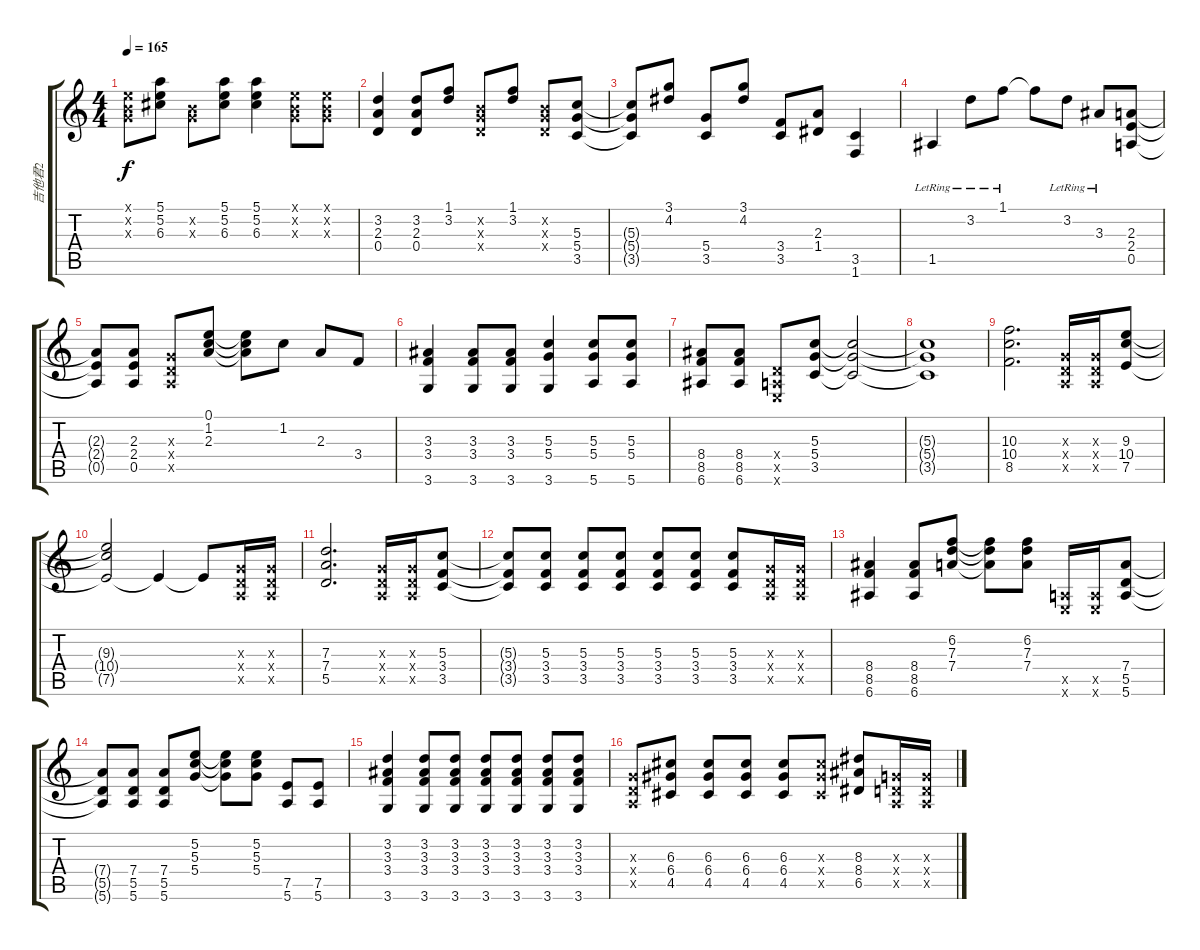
\track ("吉他君2" "吉他君2") {instrument acousticguitarsteel}
\staff {score tabs}
\tuning (E4 B3 G3 D3 A2 E2) {hide}
\ts (4 4)
\tempo 165
\clef g2
\ks c
(0.1{x} 0.2{x} 0.3{x}).8{dy f} (5.1 5.2 6.3).8 (0.2{x} 0.3{x}).8 (5.1 5.2 6.3).8 (5.1 5.2 6.3).4 (0.1{x} 0.2{x} 0.3{x}).8 (0.1{x} 0.2{x} 0.3{x}).8 |
(3.2 2.3 0.4).4 (3.2 2.3 0.4).8 (1.1 3.2).8 (0.2{x} 0.3{x} 0.4{x}).8 (1.1 3.2).8 (0.2{x} 0.3{x} 0.4{x}).8 (5.3 5.4 3.5).8 |
(5.3{t} 5.4{t} 3.5{t}).8 (3.1 4.2).8 (5.4 3.5).8 (3.1 4.2).8 (3.4 3.5).8 (2.3 1.4).8 (3.5 1.6).4 |
1.5{lr}.4 3.2{lr}.8 1.1{lr}.8 1.1{t}.8 3.2{lr}.8 3.3{lr}.8 (2.3 2.4 0.5).8 |
(2.3{t} 2.4{t} 0.5{t}).8 (2.3 2.4 0.5).8 (0.3{x} 0.4{x} 0.5{x}).8 (0.1 1.2 2.3).8 (0.1{t} 1.2{t} 2.3{t}).8 1.2.8 2.3.8 3.4.8 |
(3.3 3.4 3.6).4 (3.3 3.4 3.6).8 (3.3 3.4 3.6).8 (5.3 5.4 3.6).4 (5.3 5.4 5.6).8 (5.3 5.4 5.6).8 |
(8.4 8.5 6.6).8 (8.4 8.5 6.6).8 (0.4{x} 0.5{x} 0.6{x}).8 (5.3 5.4 3.5).8 (5.3{t} 5.4{t} 3.5{t}).2 |
(5.3{t} 5.4{t} 3.5{t}).1 |
(10.3 10.4 8.5).2{d} (0.3{x} 0.4{x} 0.5{x}).16 (0.3{x} 0.4{x} 0.5{x}).16 (9.3 10.4 7.5).8 |
(9.3{t} 10.4{t} 7.5{t}).2 7.5{t}.4 7.5{t}.8 (0.3{x} 0.4{x} 0.5{x}).16 (0.3{x} 0.4{x} 0.5{x}).16 |
(7.3 7.4 5.5).2{d} (0.3{x} 0.4{x} 0.5{x}).16 (0.3{x} 0.4{x} 0.5{x}).16 (5.3 3.4 3.5).8 |
(5.3{t} 3.4{t} 3.5{t}).8 (5.3 3.4 3.5).8 (5.3 3.4 3.5).8 (5.3 3.4 3.5).8 (5.3 3.4 3.5).8 (5.3 3.4 3.5).8 (5.3 3.4 3.5).8 (0.3{x} 0.4{x} 0.5{x}).16 (0.3{x} 0.4{x} 0.5{x}).16 |
(8.4 8.5 6.6).4 (8.4 8.5 6.6).8 (6.2 7.3 7.4).8 (6.2{t} 7.3{t} 7.4{t}).8 (6.2 7.3 7.4).8 (0.5{x} 0.6{x}).16 (0.5{x} 0.6{x}).16 (7.4 5.5 5.6).8 |
(7.4{t} 5.5{t} 5.6{t}).8 (7.4 5.5 5.6).8 (7.4 5.5 5.6).8 (5.2 5.3 5.4).8 (5.2{t} 5.3{t} 5.4{t}).8 (5.2 5.3 5.4).8 (7.5 5.6).8 (7.5 5.6).8 |
(3.2 3.3 3.4 3.6).4 (3.2 3.3 3.4 3.6).8 (3.2 3.3 3.4 3.6).8 (3.2 3.3 3.4 3.6).8 (3.2 3.3 3.4 3.6).8 (3.2 3.3 3.4 3.6).8 (3.2 3.3 3.4 3.6).8 |
(0.3{x} 0.4{x} 0.5{x}).8 (6.3 6.4 4.5).8 (6.3 6.4 4.5).8 (6.3 6.4 4.5).8 (6.3 6.4 4.5).8 (6.3{x} 6.4{x} 4.5{x}).8 (8.3 8.4 6.5).8 (0.3{x} 0.4{x} 0.5{x}).16 (0.3{x} 0.4{x} 0.5{x}).16
